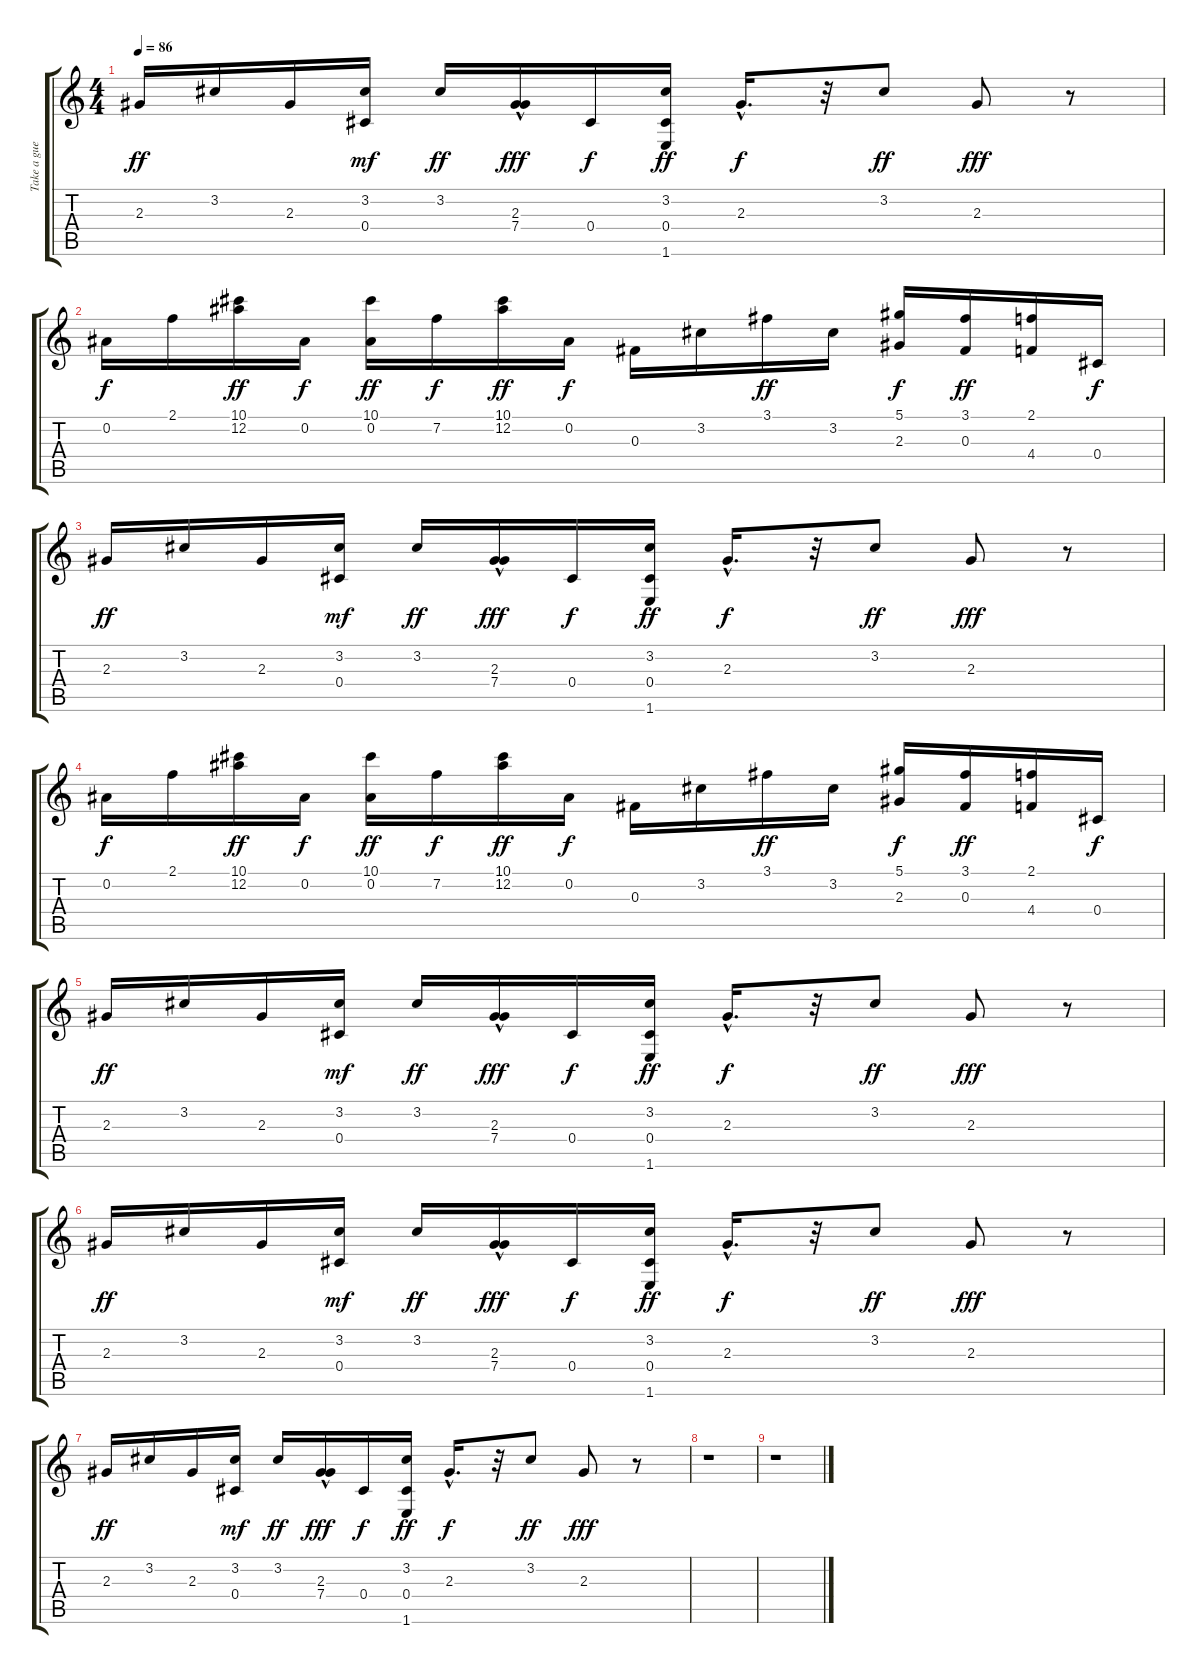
\track ("Take a guess" "Take a gue") {instrument distortionguitar}
\staff {score tabs}
\tuning (Eb4 Bb3 Gb3 Db3 Ab2 Eb2) {hide}
\ts (4 4)
\tempo 86
\clef g2
\ks c
2.3.16{dy ff} 3.2.16 2.3.16 (3.2 0.4).16{dy mf} 3.2.16{dy ff} (2.3{hac} 7.4{hac}).16{dy fff} 0.4.16{dy f} (3.2 0.4 1.6).16{dy ff} 2.3{hac}.16{d dy f} r.32 3.2.8{dy ff} 2.3.8{dy fff} r.8 |
0.2.16{dy f} 2.1.16 (10.1 12.2).16{dy ff} 0.2.16{dy f} (10.1 0.2).16{dy ff} 7.2.16{dy f} (10.1 12.2).16{dy ff} 0.2.16{dy f} 0.3.16 3.2.16 3.1.16{dy ff} 3.2.16 (5.1 2.3).16{dy f} (3.1 0.3).16{dy ff} (2.1 4.4).16 0.4.16{dy f} |
2.3.16{dy ff} 3.2.16 2.3.16 (3.2 0.4).16{dy mf} 3.2.16{dy ff} (2.3{hac} 7.4{hac}).16{dy fff} 0.4.16{dy f} (3.2 0.4 1.6).16{dy ff} 2.3{hac}.16{d dy f} r.32 3.2.8{dy ff} 2.3.8{dy fff} r.8 |
0.2.16{dy f} 2.1.16 (10.1 12.2).16{dy ff} 0.2.16{dy f} (10.1 0.2).16{dy ff} 7.2.16{dy f} (10.1 12.2).16{dy ff} 0.2.16{dy f} 0.3.16 3.2.16 3.1.16{dy ff} 3.2.16 (5.1 2.3).16{dy f} (3.1 0.3).16{dy ff} (2.1 4.4).16 0.4.16{dy f} |
2.3.16{dy ff} 3.2.16 2.3.16 (3.2 0.4).16{dy mf} 3.2.16{dy ff} (2.3{hac} 7.4{hac}).16{dy fff} 0.4.16{dy f} (3.2 0.4 1.6).16{dy ff} 2.3{hac}.16{d dy f} r.32 3.2.8{dy ff} 2.3.8{dy fff} r.8 |
2.3.16{dy ff} 3.2.16 2.3.16 (3.2 0.4).16{dy mf} 3.2.16{dy ff} (2.3{hac} 7.4{hac}).16{dy fff} 0.4.16{dy f} (3.2 0.4 1.6).16{dy ff} 2.3{hac}.16{d dy f} r.32 3.2.8{dy ff} 2.3.8{dy fff} r.8 |
2.3.16{dy ff} 3.2.16 2.3.16 (3.2 0.4).16{dy mf} 3.2.16{dy ff} (2.3{hac} 7.4{hac}).16{dy fff} 0.4.16{dy f} (3.2 0.4 1.6).16{dy ff} 2.3{hac}.16{d dy f} r.32 3.2.8{dy ff} 2.3.8{dy fff} r.8 |
r.1 |
r.1
